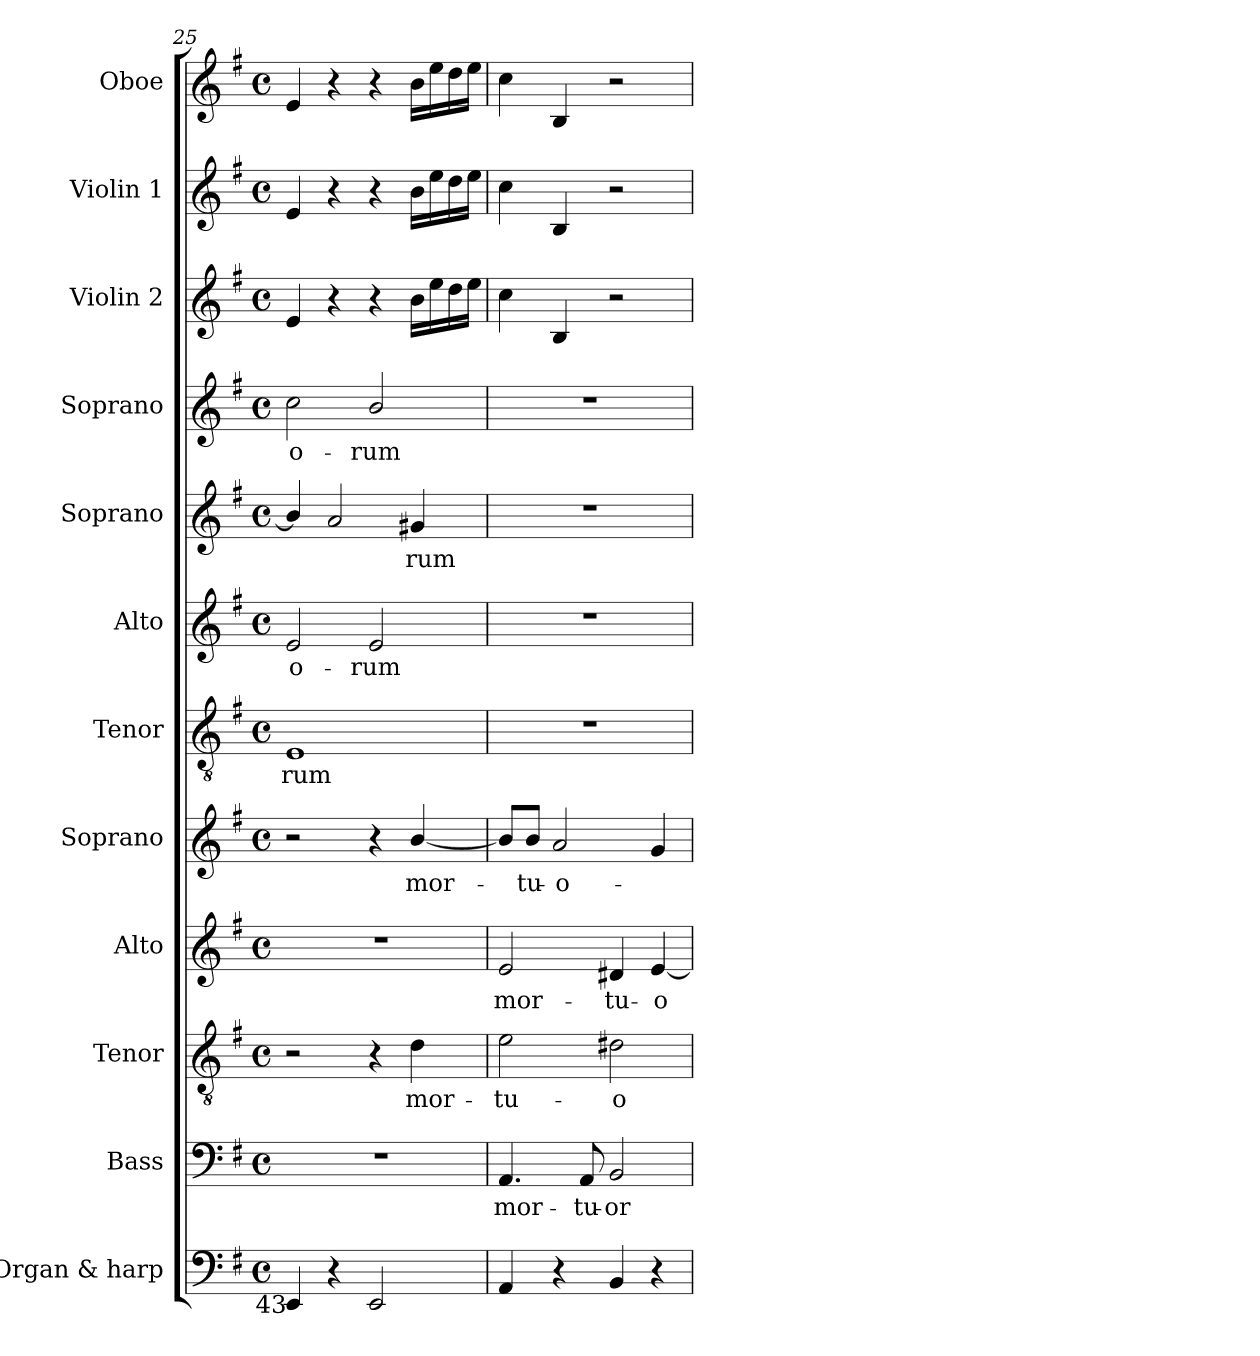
**kern	**kern	**text	**kern	**text	**kern	**text	**kern	**text	**kern	**text	**kern	**text	**kern	**text	**kern	**text	**kern	**kern	**kern
*part12	*part11	*part11	*part10	*part10	*part9	*part9	*part8	*part8	*part7	*part7	*part6	*part6	*part5	*part5	*part4	*part4	*part3	*part2	*part1
*staff12	*staff11	*staff11	*staff10	*staff10	*staff9	*staff9	*staff8	*staff8	*staff7	*staff7	*staff6	*staff6	*staff5	*staff5	*staff4	*staff4	*staff3	*staff2	*staff1
*I"Organ & harp	*I"Bass	*	*I"Tenor	*	*I"Alto	*	*I"Soprano	*	*I"Tenor	*	*I"Alto	*	*I"Soprano	*	*I"Soprano	*	*I"Violin 2	*I"Violin 1	*I"Oboe
*I'Org. & H.	*I'B.	*	*I'T.	*	*I'A.	*	*I'S.	*	*I'T.	*	*I'A.	*	*I'S.	*	*I'S.	*	*I'Vln. 2	*I'Vln. 1	*I'Ob.
*clefF4	*clefF4	*	*clefGv2	*	*clefG2	*	*clefG2	*	*clefGv2	*	*clefG2	*	*clefG2	*	*clefG2	*	*clefG2	*clefG2	*clefG2
*	*	*	*ITrd7c12	*	*	*	*	*	*ITrd7c12	*	*	*	*	*	*	*	*	*	*
*k[f#]	*k[f#]	*	*k[f#]	*	*k[f#]	*	*k[f#]	*	*k[f#]	*	*k[f#]	*	*k[f#]	*	*k[f#]	*	*k[f#]	*k[f#]	*k[f#]
*G:	*G:	*	*G:	*	*G:	*	*G:	*	*G:	*	*G:	*	*G:	*	*G:	*	*G:	*G:	*G:
*M4/4	*M4/4	*	*M4/4	*	*M4/4	*	*M4/4	*	*M4/4	*	*M4/4	*	*M4/4	*	*M4/4	*	*M4/4	*M4/4	*M4/4
*met(c)	*met(c)	*	*met(c)	*	*met(c)	*	*met(c)	*	*met(c)	*	*met(c)	*	*met(c)	*	*met(c)	*	*met(c)	*met(c)	*met(c)
=25	=25	=25	=25	=25	=25	=25	=25	=25	=25	=25	=25	=25	=25	=25	=25	=25	=25	=25	=25
!	!	!	!	!	!	!	!	!	!	!LO:LY:b:color=#000000	!	!	!	!	!	!	!	!	!
!	!	!	!	!	!	!	!	!	!	!	!	!LO:LY:b:color=#000000	!	!	!	!	!	!	!
!LO:TX:b:rj:t=43	!	!	!	!	!	!	!	!	!	!	!	!	!	!	!	!	!	!	!
!	!	!	!	!	!	!	!	!	!	!	!	!	!	!	!	!LO:LY:b:color=#000000	!	!	!
4EEi/	1r	.	2r	.	1r	.	2r	.	1EEi	-rum	2ei/	-o-	4bi/]	.	2cci\	-o-	4ei/	4ei/	4ei/
4r	.	.	.	.	.	.	.	.	.	.	.	.	2ai/	.	.	.	4r	4r	4r
!	!	!	!	!	!	!	!	!	!	!	!	!LO:LY:b:color=#000000	!	!	!	!	!	!	!
!	!	!	!	!	!	!	!	!	!	!	!	!	!	!	!	!LO:LY:b:color=#000000	!	!	!
2EEi/	.	.	4r	.	.	.	4r	.	.	.	2ei/	-rum	.	.	2bi/	-rum	4r	4r	4r
!	!	!	!	!LO:LY:b:color=#000000	!	!	!	!	!	!	!	!	!	!	!	!	!	!	!
!	!	!	!	!	!	!	!	!LO:LY:b:color=#000000	!	!	!	!	!	!	!	!	!	!	!
!	!	!	!	!	!	!	!	!	!	!	!	!	!	!LO:LY:b:color=#000000	!	!	!	!	!
.	.	.	4Di\	mor-	.	.	[4bi/	mor-	.	.	.	.	4g#Xi/	-rum	.	.	16bi\LL	16bi\LL	16bi\LL
.	.	.	.	.	.	.	.	.	.	.	.	.	.	.	.	.	16eei\	16eei\	16eei\
.	.	.	.	.	.	.	.	.	.	.	.	.	.	.	.	.	16ddi\	16ddi\	16ddi\
.	.	.	.	.	.	.	.	.	.	.	.	.	.	.	.	.	16eei\JJ	16eei\JJ	16eei\JJ
=26	=26	=26	=26	=26	=26	=26	=26	=26	=26	=26	=26	=26	=26	=26	=26	=26	=26	=26	=26
!	!	!LO:LY:b:color=#000000	!	!	!	!	!	!	!	!	!	!	!	!	!	!	!	!	!
!	!	!	!	!LO:LY:b:color=#000000	!	!	!	!	!	!	!	!	!	!	!	!	!	!	!
!	!	!	!	!	!	!LO:LY:b:color=#000000	!	!	!	!	!	!	!	!	!	!	!	!	!
4AAi/	4.AAi/	mor-	2Ei\	-tu-	2ei/	mor-	8bi/L]	.	1r	.	1r	.	1r	.	1r	.	4cci\	4cci\	4cci\
!	!	!	!	!	!	!	!	!LO:LY:b:color=#000000	!	!	!	!	!	!	!	!	!	!	!
.	.	.	.	.	.	.	8bi/J	-tu-	.	.	.	.	.	.	.	.	.	.	.
!	!	!	!	!	!	!	!	!LO:LY:b:color=#000000	!	!	!	!	!	!	!	!	!	!	!
4r	.	.	.	.	.	.	2ai/	-o-	.	.	.	.	.	.	.	.	4Bi/	4Bi/	4Bi/
!	!	!LO:LY:b:color=#000000	!	!	!	!	!	!	!	!	!	!	!	!	!	!	!	!	!
.	8AAi/	-tu-	.	.	.	.	.	.	.	.	.	.	.	.	.	.	.	.	.
!	!	!LO:LY:b:color=#000000	!	!	!	!	!	!	!	!	!	!	!	!	!	!	!	!	!
!	!	!	!	!LO:LY:b:color=#000000	!	!	!	!	!	!	!	!	!	!	!	!	!	!	!
!	!	!	!	!	!	!LO:LY:b:color=#000000	!	!	!	!	!	!	!	!	!	!	!	!	!
4BBi/	2BBi/	-or-	2D#Xi\	-o-	4d#Xi/	-tu-	.	.	.	.	.	.	.	.	.	.	2r	2r	2r
!	!	!	!	!	!	!LO:LY:b:color=#000000	!	!	!	!	!	!	!	!	!	!	!	!	!
4r	.	.	.	.	[4ei/	-o-	4gi/	.	.	.	.	.	.	.	.	.	.	.	.
=	=	=	=	=	=	=	=	=	=	=	=	=	=	=	=	=	=	=	=
*-	*-	*-	*-	*-	*-	*-	*-	*-	*-	*-	*-	*-	*-	*-	*-	*-	*-	*-	*-
